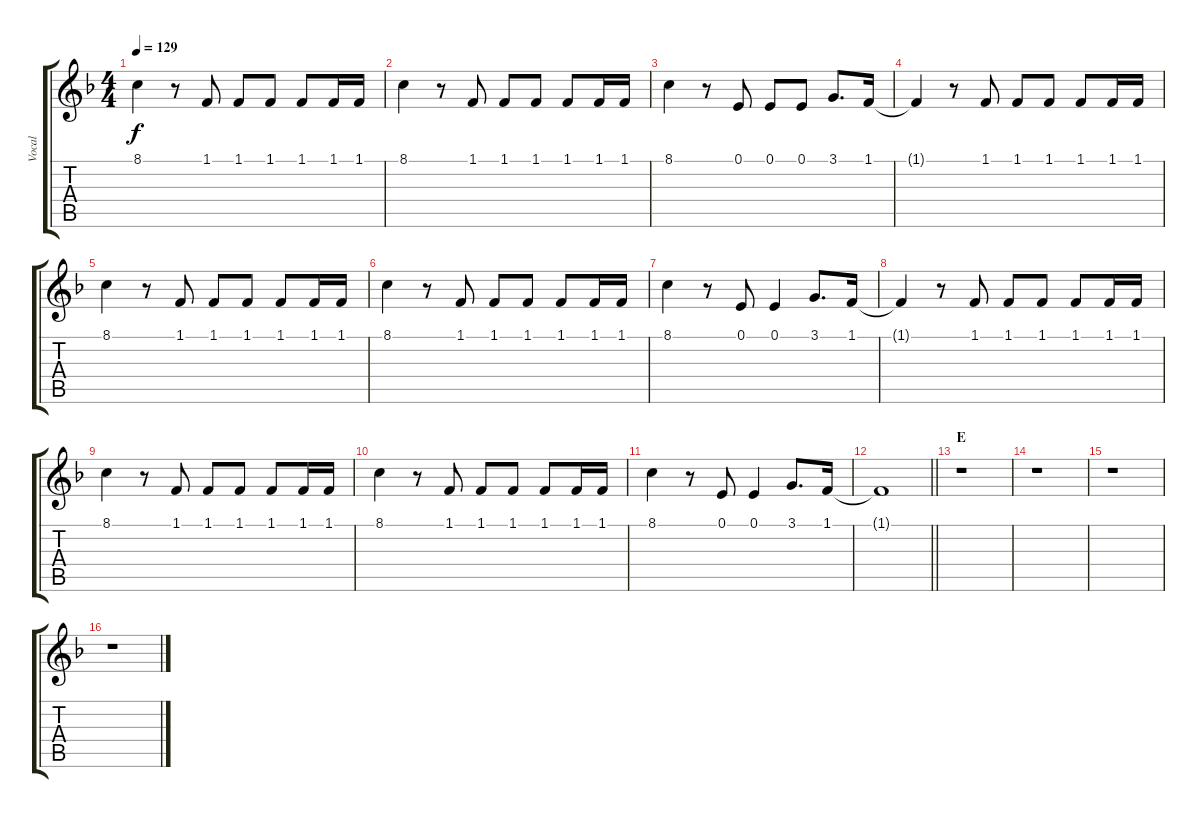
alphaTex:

\track ("Vocal" "Vocal") {instrument flute}
\staff {score tabs}
\tuning (E4 B3 G3 D3 A2 E2) {hide}
\ts (4 4)
\tempo 129
\clef g2
\ks f
8.1.4{dy f} r.8 1.1.8 1.1.8 1.1.8 1.1.8 1.1.16 1.1.16 |
8.1.4 r.8 1.1.8 1.1.8 1.1.8 1.1.8 1.1.16 1.1.16 |
8.1.4 r.8 0.1.8 0.1.8 0.1.8 3.1.8{d} 1.1.16 |
1.1{t}.4 r.8 1.1.8 1.1.8 1.1.8 1.1.8 1.1.16 1.1.16 |
8.1.4 r.8 1.1.8 1.1.8 1.1.8 1.1.8 1.1.16 1.1.16 |
8.1.4 r.8 1.1.8 1.1.8 1.1.8 1.1.8 1.1.16 1.1.16 |
8.1.4 r.8 0.1.8 0.1.4 3.1.8{d} 1.1.16 |
1.1{t}.4 r.8 1.1.8 1.1.8 1.1.8 1.1.8 1.1.16 1.1.16 |
8.1.4 r.8 1.1.8 1.1.8 1.1.8 1.1.8 1.1.16 1.1.16 |
8.1.4 r.8 1.1.8 1.1.8 1.1.8 1.1.8 1.1.16 1.1.16 |
8.1.4 r.8 0.1.8 0.1.4 3.1.8{d} 1.1.16 |
\barLineRight lightlight
1.1{t}.1 |
\section ("" "E")
r.1 |
r.1 |
r.1 |
r.1
